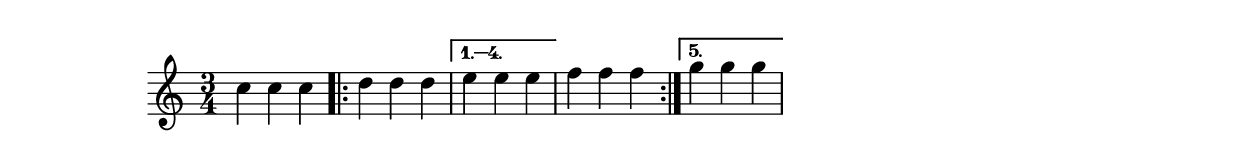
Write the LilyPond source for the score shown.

%% Do not edit this file; it is auto-generated from LSR http://lsr.dsi.unimi.it
%% This file is in the public domain.
\version "2.12.0"

\header {
  lsrtags = "repeats"

  texidoces = "
De forma predeterminada, los corchetes de primera y segunda vez se
trazan encima de los finales alternativos completos, pero es posible
acortartlos estableciendo un valor cierto para
@code{voltaSpannerDuration}.  En el ejemplo siguiente, el corchete
sólo dura un compás, que corresponde a una duración de 3/4.

"
  doctitlees = "Shortening volta brackets"

  texidoc = "
By default, the volta brackets will be drawn over all of the
alternative music, but it is possible to shorten them by setting
@code{voltaSpannerDuration}.  In the next example, the bracket only
lasts one measure, which is a duration of 3/4. 

"
  doctitle = "Shortening volta brackets"
} % begin verbatim

\relative c'' {
  \time 3/4
  c4 c c
  \set Score.voltaSpannerDuration = #(ly:make-moment 3 4)
  \repeat volta 5 { d4 d d }
  \alternative {
    {
      e4 e e
      f4 f f
    }
    { g4 g g }
  }
}
